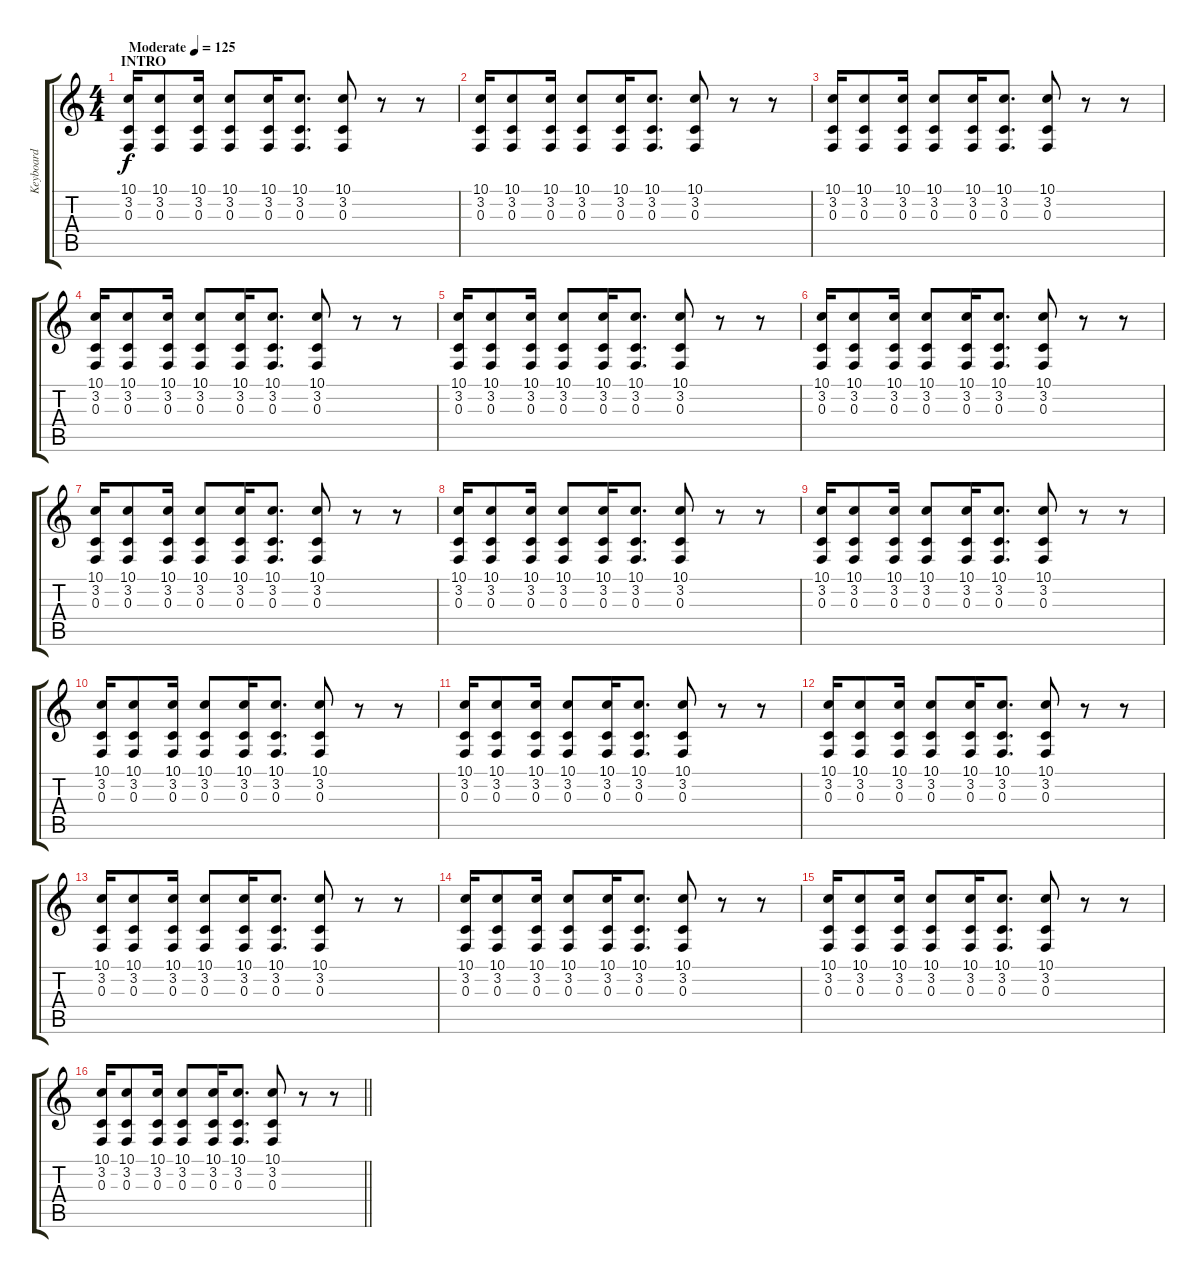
\track ("Keyboard" "Keyboard") {instrument timpani}
\staff {score tabs}
\tuning (D4 A3 F3 C3 G2 C2) {hide}
\ts (4 4)
\section ("" "INTRO")
\tempo (125 "Moderate")
\clef g2
\ks c
(10.1 3.2 0.3).16{dy f instrument timpani} (10.1 3.2 0.3).8 (10.1 3.2 0.3).16 (10.1 3.2 0.3).8 (10.1 3.2 0.3).16 (10.1 3.2 0.3).8{d} (10.1 3.2 0.3).8 r.8 r.8 |
(10.1 3.2 0.3).16 (10.1 3.2 0.3).8 (10.1 3.2 0.3).16 (10.1 3.2 0.3).8 (10.1 3.2 0.3).16 (10.1 3.2 0.3).8{d} (10.1 3.2 0.3).8 r.8 r.8 |
(10.1 3.2 0.3).16 (10.1 3.2 0.3).8 (10.1 3.2 0.3).16 (10.1 3.2 0.3).8 (10.1 3.2 0.3).16 (10.1 3.2 0.3).8{d} (10.1 3.2 0.3).8 r.8 r.8 |
(10.1 3.2 0.3).16 (10.1 3.2 0.3).8 (10.1 3.2 0.3).16 (10.1 3.2 0.3).8 (10.1 3.2 0.3).16 (10.1 3.2 0.3).8{d} (10.1 3.2 0.3).8 r.8 r.8 |
(10.1 3.2 0.3).16 (10.1 3.2 0.3).8 (10.1 3.2 0.3).16 (10.1 3.2 0.3).8 (10.1 3.2 0.3).16 (10.1 3.2 0.3).8{d} (10.1 3.2 0.3).8 r.8 r.8 |
(10.1 3.2 0.3).16 (10.1 3.2 0.3).8 (10.1 3.2 0.3).16 (10.1 3.2 0.3).8 (10.1 3.2 0.3).16 (10.1 3.2 0.3).8{d} (10.1 3.2 0.3).8 r.8 r.8 |
(10.1 3.2 0.3).16 (10.1 3.2 0.3).8 (10.1 3.2 0.3).16 (10.1 3.2 0.3).8 (10.1 3.2 0.3).16 (10.1 3.2 0.3).8{d} (10.1 3.2 0.3).8 r.8 r.8 |
(10.1 3.2 0.3).16 (10.1 3.2 0.3).8 (10.1 3.2 0.3).16 (10.1 3.2 0.3).8 (10.1 3.2 0.3).16 (10.1 3.2 0.3).8{d} (10.1 3.2 0.3).8 r.8 r.8 |
(10.1 3.2 0.3).16 (10.1 3.2 0.3).8 (10.1 3.2 0.3).16 (10.1 3.2 0.3).8 (10.1 3.2 0.3).16 (10.1 3.2 0.3).8{d} (10.1 3.2 0.3).8 r.8 r.8 |
(10.1 3.2 0.3).16 (10.1 3.2 0.3).8 (10.1 3.2 0.3).16 (10.1 3.2 0.3).8 (10.1 3.2 0.3).16 (10.1 3.2 0.3).8{d} (10.1 3.2 0.3).8 r.8 r.8 |
(10.1 3.2 0.3).16 (10.1 3.2 0.3).8 (10.1 3.2 0.3).16 (10.1 3.2 0.3).8 (10.1 3.2 0.3).16 (10.1 3.2 0.3).8{d} (10.1 3.2 0.3).8 r.8 r.8 |
(10.1 3.2 0.3).16 (10.1 3.2 0.3).8 (10.1 3.2 0.3).16 (10.1 3.2 0.3).8 (10.1 3.2 0.3).16 (10.1 3.2 0.3).8{d} (10.1 3.2 0.3).8 r.8 r.8 |
(10.1 3.2 0.3).16 (10.1 3.2 0.3).8 (10.1 3.2 0.3).16 (10.1 3.2 0.3).8 (10.1 3.2 0.3).16 (10.1 3.2 0.3).8{d} (10.1 3.2 0.3).8 r.8 r.8 |
(10.1 3.2 0.3).16 (10.1 3.2 0.3).8 (10.1 3.2 0.3).16 (10.1 3.2 0.3).8 (10.1 3.2 0.3).16 (10.1 3.2 0.3).8{d} (10.1 3.2 0.3).8 r.8 r.8 |
(10.1 3.2 0.3).16 (10.1 3.2 0.3).8 (10.1 3.2 0.3).16 (10.1 3.2 0.3).8 (10.1 3.2 0.3).16 (10.1 3.2 0.3).8{d} (10.1 3.2 0.3).8 r.8 r.8 |
\barLineRight lightlight
(10.1 3.2 0.3).16 (10.1 3.2 0.3).8 (10.1 3.2 0.3).16 (10.1 3.2 0.3).8 (10.1 3.2 0.3).16 (10.1 3.2 0.3).8{d} (10.1 3.2 0.3).8 r.8 r.8
